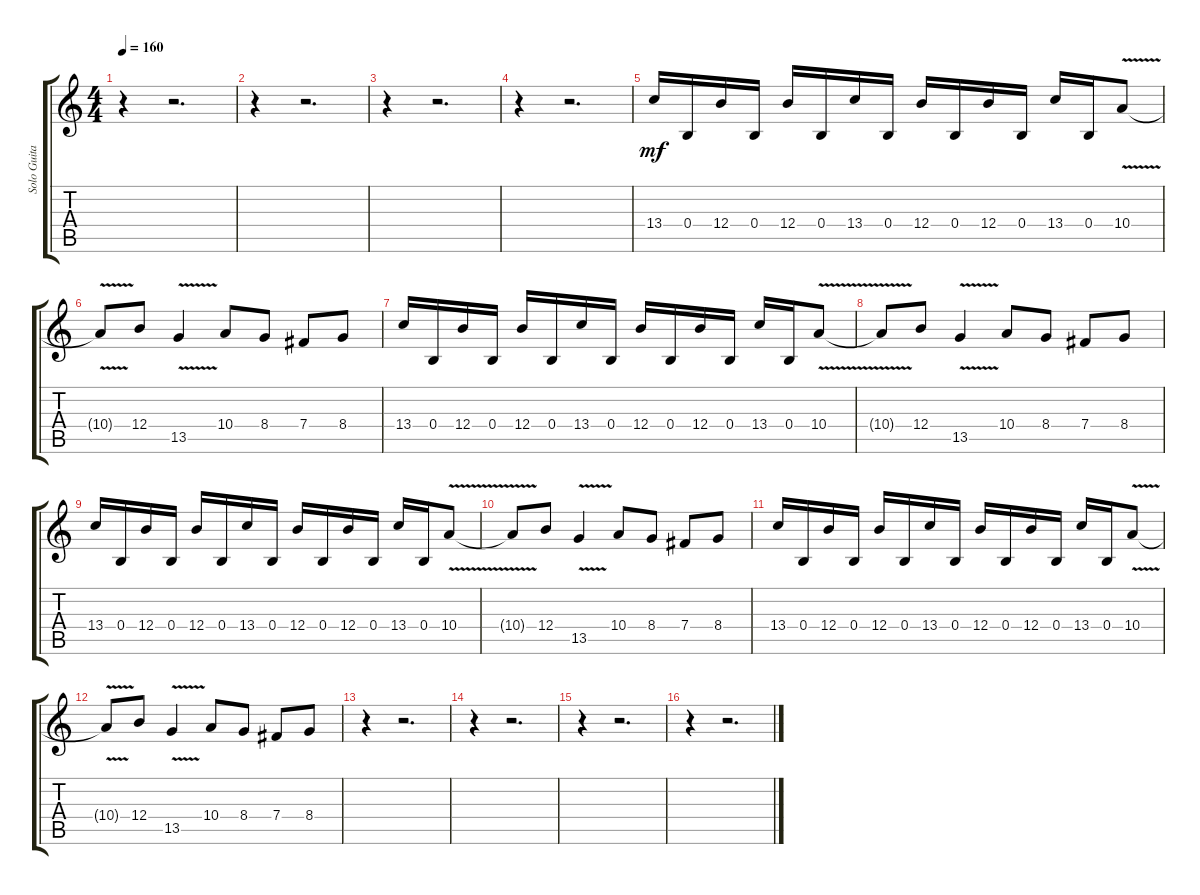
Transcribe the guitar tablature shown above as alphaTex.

\track ("Solo Guitar" "Solo Guita") {instrument overdrivenguitar}
\staff {score tabs}
\tuning (Db4 Ab3 E3 B2 Gb2 B1) {hide}
\ts (4 4)
\tempo 160
\clef g2
\ks c
r.4{dy mf} r.2{d} |
r.4 r.2{d} |
r.4 r.2{d} |
r.4 r.2{d} |
13.4.16 0.4.16 12.4.16 0.4.16 12.4.16 0.4.16 13.4.16 0.4.16 12.4.16 0.4.16 12.4.16 0.4.16 13.4.16 0.4.16 10.4{v}.8 |
10.4{v t}.8 12.4.8 13.5{v}.4 10.4.8 8.4.8 7.4.8 8.4.8 |
13.4.16 0.4.16 12.4.16 0.4.16 12.4.16 0.4.16 13.4.16 0.4.16 12.4.16 0.4.16 12.4.16 0.4.16 13.4.16 0.4.16 10.4{v}.8 |
10.4{v t}.8 12.4.8 13.5{v}.4 10.4.8 8.4.8 7.4.8 8.4.8 |
13.4.16 0.4.16 12.4.16 0.4.16 12.4.16 0.4.16 13.4.16 0.4.16 12.4.16 0.4.16 12.4.16 0.4.16 13.4.16 0.4.16 10.4{v}.8 |
10.4{v t}.8 12.4.8 13.5{v}.4 10.4.8 8.4.8 7.4.8 8.4.8 |
13.4.16 0.4.16 12.4.16 0.4.16 12.4.16 0.4.16 13.4.16 0.4.16 12.4.16 0.4.16 12.4.16 0.4.16 13.4.16 0.4.16 10.4{v}.8 |
10.4{v t}.8 12.4.8 13.5{v}.4 10.4.8 8.4.8 7.4.8 8.4.8 |
r.4 r.2{d} |
r.4 r.2{d} |
r.4 r.2{d} |
r.4 r.2{d}
